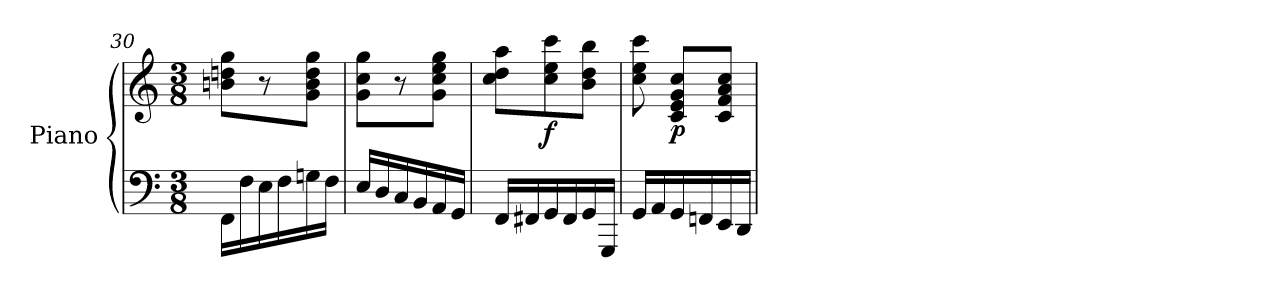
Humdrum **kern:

**kern	**kern	**dynam
*part1	*part1	*part1
*staff2	*staff1	*staff1/2
*I"Piano	*	*
*I'Pno.	*	*
*clefF4	*clefG2	*
*k[]	*k[]	*
*M3/8	*M3/8	*
=30	=30	=30
16FF\LL	8bn\ 8ddn\ 8gg\L	.
16F\	.	.
16E\	8r	.
16F\	.	.
16Gn\	8g\ 8b\ 8dd\ 8gg\J	.
16F\JJ	.	.
=31	=31	=31
16E/LL	8g\ 8cc\ 8gg\L	.
16D/	.	.
16C/	8r	.
16BB/	.	.
16AA/	8g\ 8cc\ 8ee\ 8gg\J	.
16GG/JJ	.	.
=32	=32	=32
16FF/LL	8cc\ 8dd\ 8aa\L	.
16FF#X/	.	.
!	!	!LO:DY:b
16GG/	8cc\ 8ee\ 8ccc\	f
16FF#/	.	.
16GG/	8b\ 8dd\ 8bb\J	.
16GGG/JJ	.	.
=33	=33	=33
16GG/LL	8cc\ 8ee\ 8ccc\	.
16AA/	.	.
!	!	!LO:DY:b
16GG/	8c/ 8e/ 8g/ 8cc/L	p
16FFn/	.	.
16EE/	8c/ 8f/ 8a/ 8cc/J	.
16DD/JJ	.	.
=	=	=
*-	*-	*-
